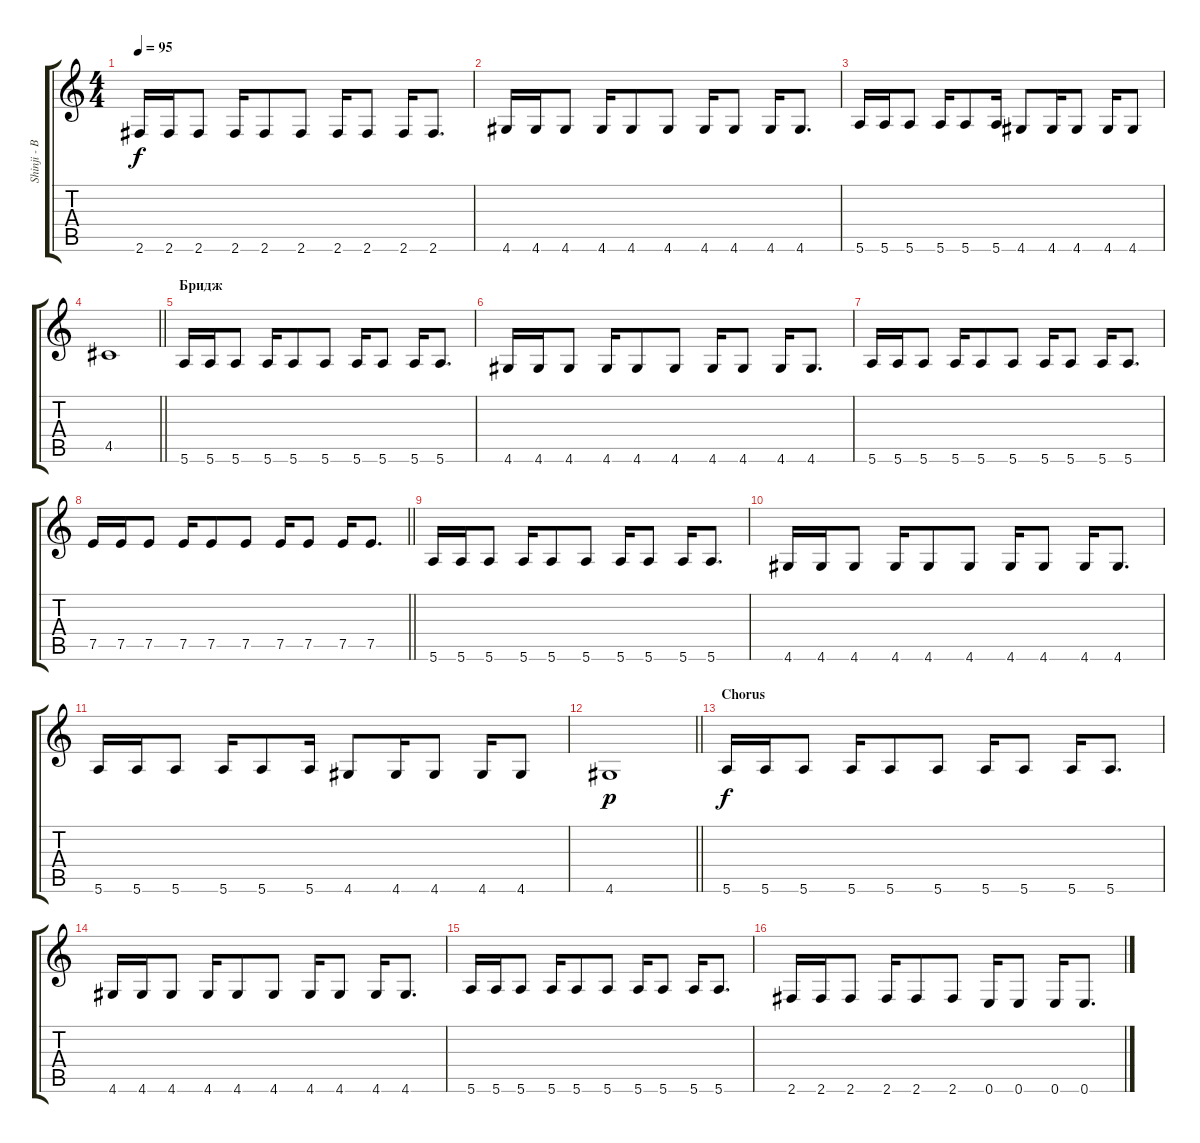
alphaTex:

\track ("Shinji - BG muted" "Shinji - B") {instrument electricguitarmuted}
\staff {score tabs}
\tuning (E4 B3 G3 D3 A2 E2) {hide}
\ts (4 4)
\tempo 95
\clef g2
\ks c
2.6.16{dy f} 2.6.16 2.6.8 2.6.16 2.6.8 2.6.8 2.6.16 2.6.8 2.6.16 2.6.8{d} |
4.6.16 4.6.16 4.6.8 4.6.16 4.6.8 4.6.8 4.6.16 4.6.8 4.6.16 4.6.8{d} |
5.6.16 5.6.16 5.6.8 5.6.16 5.6.8 5.6.16 4.6.8 4.6.16 4.6.8 4.6.16 4.6.8 |
\barLineRight lightlight
4.5.1 |
\section ("" "Бридж")
5.6.16 5.6.16 5.6.8 5.6.16 5.6.8 5.6.8 5.6.16 5.6.8 5.6.16 5.6.8{d} |
4.6.16 4.6.16 4.6.8 4.6.16 4.6.8 4.6.8 4.6.16 4.6.8 4.6.16 4.6.8{d} |
5.6.16 5.6.16 5.6.8 5.6.16 5.6.8 5.6.8 5.6.16 5.6.8 5.6.16 5.6.8{d} |
\barLineRight lightlight
7.5.16 7.5.16 7.5.8 7.5.16 7.5.8 7.5.8 7.5.16 7.5.8 7.5.16 7.5.8{d} |
\section ("" "")
5.6.16 5.6.16 5.6.8 5.6.16 5.6.8 5.6.8 5.6.16 5.6.8 5.6.16 5.6.8{d} |
4.6.16 4.6.16 4.6.8 4.6.16 4.6.8 4.6.8 4.6.16 4.6.8 4.6.16 4.6.8{d} |
5.6.16 5.6.16 5.6.8 5.6.16 5.6.8 5.6.16 4.6.8 4.6.16 4.6.8 4.6.16 4.6.8 |
\barLineRight lightlight
4.6.1{dy p} |
\section ("" "Chorus")
5.6.16{dy f} 5.6.16 5.6.8 5.6.16 5.6.8 5.6.8 5.6.16 5.6.8 5.6.16 5.6.8{d} |
4.6.16 4.6.16 4.6.8 4.6.16 4.6.8 4.6.8 4.6.16 4.6.8 4.6.16 4.6.8{d} |
5.6.16 5.6.16 5.6.8 5.6.16 5.6.8 5.6.8 5.6.16 5.6.8 5.6.16 5.6.8{d} |
2.6.16 2.6.16 2.6.8 2.6.16 2.6.8 2.6.8 0.6.16 0.6.8 0.6.16 0.6.8{d}
